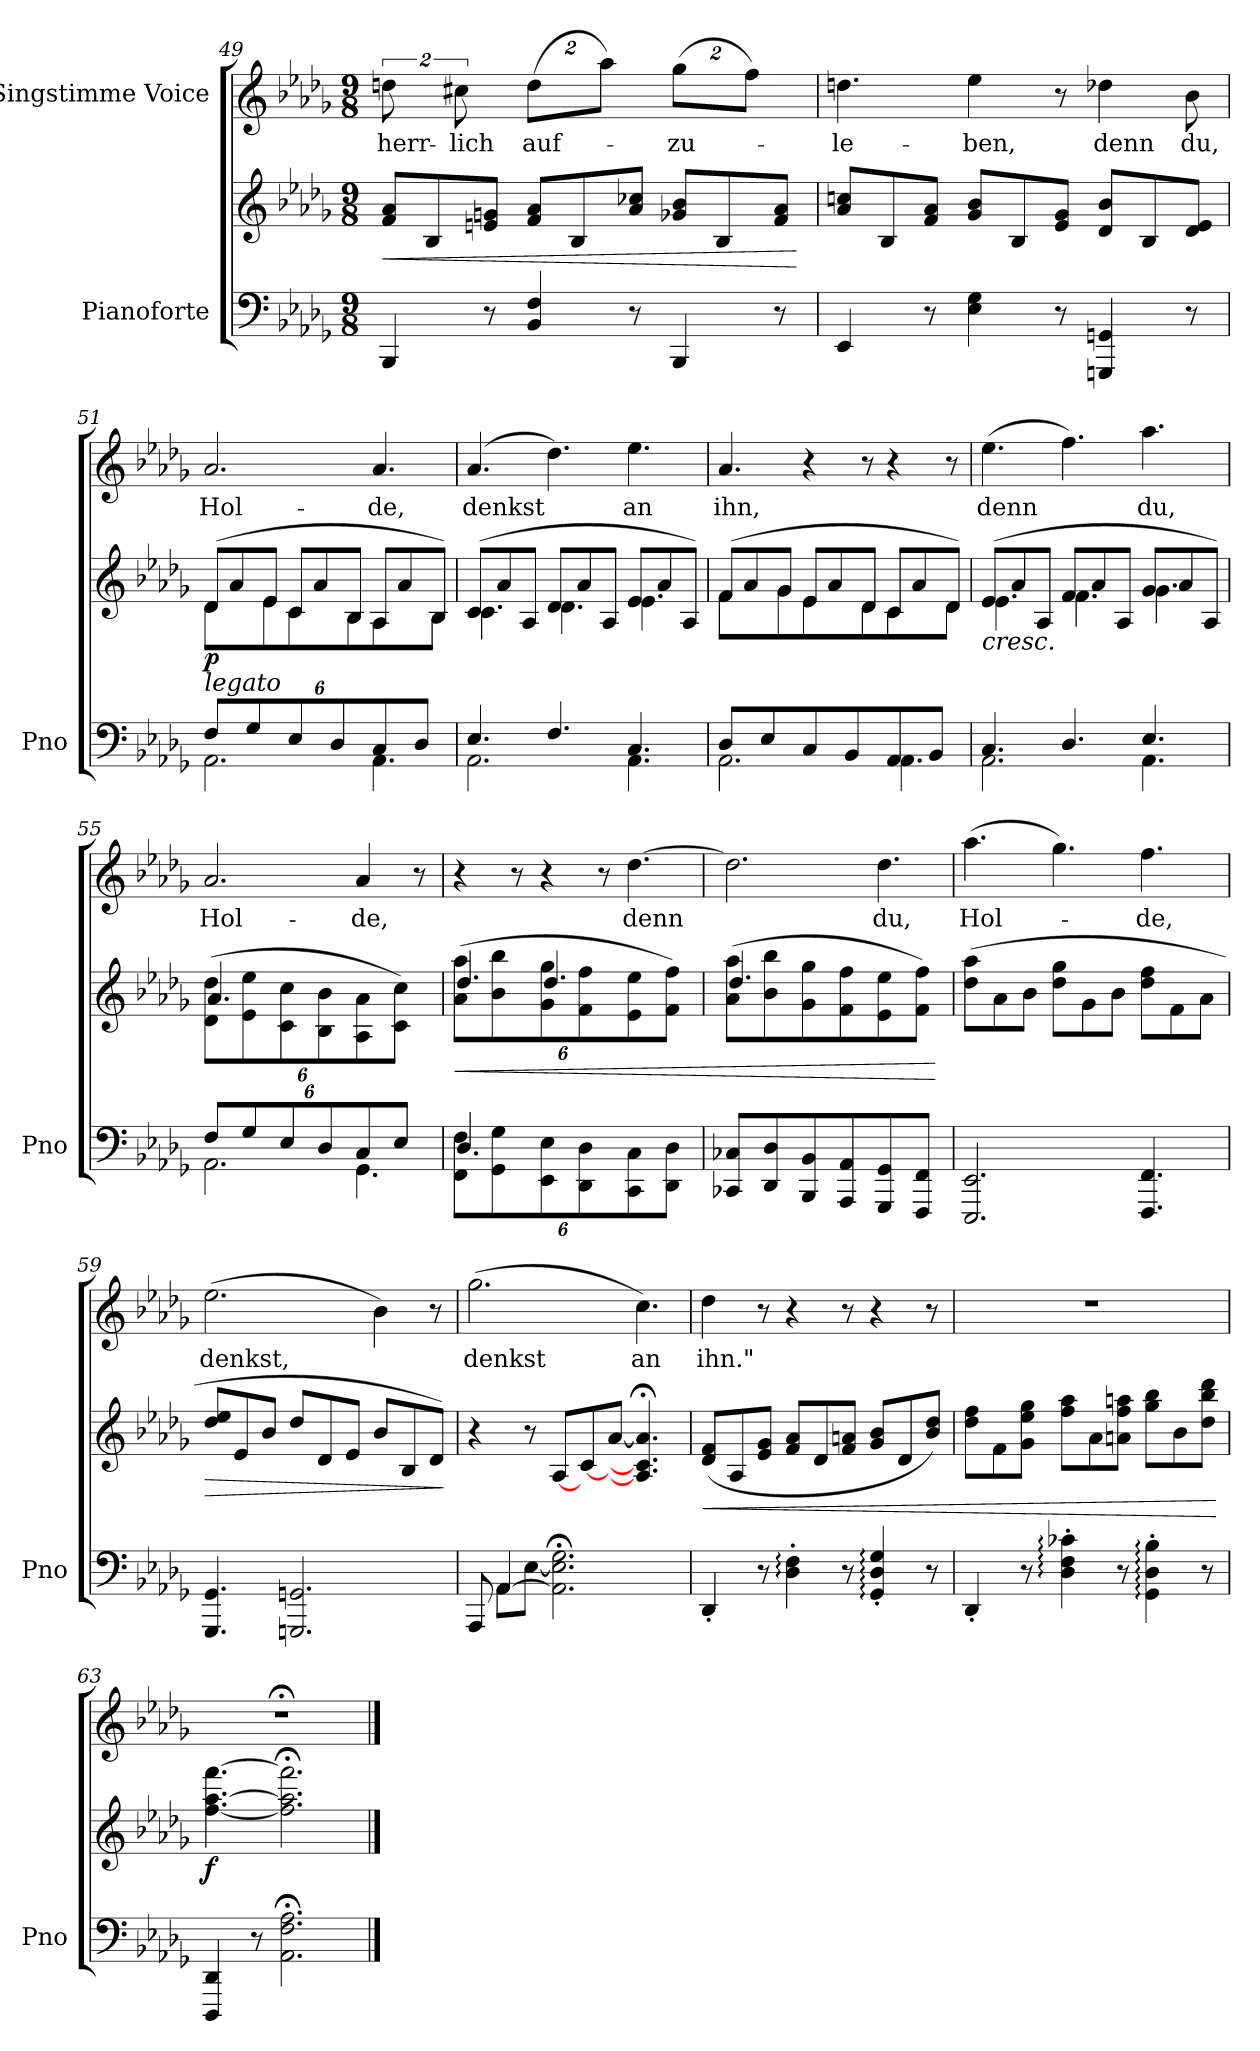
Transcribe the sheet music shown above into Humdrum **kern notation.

**kern	**kern	**dynam	**kern	**text
*part2	*part2	*part2	*part1	*part1
*staff3	*staff2	*staff2/3	*staff1	*staff1
*I"Pianoforte	*	*	*I"Singstimme Voice	*
*I'Pno	*	*	*	*
*clefF4	*clefG2	*	*clefG2	*
*k[b-e-a-d-g-]	*k[b-e-a-d-g-]	*	*k[b-e-a-d-g-]	*
*M9/8	*M9/8	*	*M9/8	*
=49	=49	=49	=49	=49
!	!	!LO:HP:b	!	!
4BBB-/	8f/ 8a-/L	<	16%3ddn\	herr-
.	8B-/	.	.	.
.	.	.	16%3cc#X\	-lich
8r	8en/ 8gn/J	.	.	.
4BB-/ 4F/	8f/ 8a-/L	.	(16%3dd\L	auf-
.	8B-/	.	.	.
.	.	.	16%3aa-\J)	.
8r	8a-/ 8cc-X/J	.	.	.
4BBB-/	8g-X/ 8b-/L	.	(16%3gg-\L	-zu-
.	8B-/	.	.	.
.	.	.	16%3ff\J)	.
8r	8f/ 8a-/J	.	.	.
.	.	[	.	.
=50	=50	=50	=50	=50
4EE-/	8a-/ 8ccn/L	.	4.ddn\	-le-
.	8B-/	.	.	.
8r	8f/ 8a-/J	.	.	.
4E-\ 4G-\	8g-/ 8b-/L	.	4ee-\	-ben,
.	8B-/	.	.	.
8r	8e-/ 8g-/J	.	8r	.
4GGGn/ 4GGn/	8d-/ 8b-/L	.	4dd-X\	denn
.	8B-/	.	.	.
8r	8d-/ 8e-/J	.	8b-\	du,
=51	=51	=51	=51	=51
*^	*^	*	*	*
!LO:TX:i:t=legato	!	!	!	!	!	!
!	!	!	!	!LO:DY:b	!	!
16%3F/L	2.AA-\	(8d-/L	8d-\L	p	2.a-/	Hol-
.	.	8a-/	8ryy	.	.	.
16%3G-/	.	.	.	.	.	.
.	.	8e-/J	8e-\	.	.	.
16%3E-/	.	8c/L	8c\	.	.	.
.	.	8a-/	8ryy	.	.	.
16%3D-/	.	.	.	.	.	.
.	.	8B-/J	8B-\	.	.	.
16%3C/	4.AA-\	8A-/L	8A-\	.	4.a-/	-de,
.	.	8a-/	8ryy	.	.	.
16%3D-/J	.	.	.	.	.	.
.	.	8B-/J)	8B-\J	.	.	.
=52	=52	=52	=52	=52	=52	=52
!	!	!LO:N:head=solid	!	!	!	!
4.E-/	2.AA-\	(8c/L	4.c\	.	(4.a-/	denkst
.	.	8a-/	.	.	.	.
.	.	8A-/J	.	.	.	.
!	!	!LO:N:head=solid	!	!	!	!
4.F/	.	8d-/L	4.d-\	.	4.dd-\)	.
.	.	8a-/	.	.	.	.
.	.	8A-/J	.	.	.	.
!	!	!LO:N:head=solid	!	!	!	!
4.C/	4.AA-\	8e-/L	4.e-\	.	4.ee-\	an
.	.	8a-/	.	.	.	.
.	.	8A-/J)	.	.	.	.
=53	=53	=53	=53	=53	=53	=53
*Xtuplet	*	*	*	*	*	*
16%3D-/L	2.AA-\	(8f/L	8f\L	.	4.a-/	ihn,
.	.	8a-/	8ryy	.	.	.
16%3E-/	.	.	.	.	.	.
.	.	8g-/J	8g-\	.	.	.
16%3C/	.	8e-/L	8e-\	.	4r	.
.	.	8a-/	8ryy	.	.	.
16%3BB-/	.	.	.	.	.	.
.	.	8d-/J	8d-\	.	8r	.
!LO:N:head=solid	!	!	!	!	!	!
16%3AA-/	4.AA-\	8c/L	8c\	.	4r	.
.	.	8a-/	8ryy	.	.	.
16%3BB-/J	.	.	.	.	.	.
.	.	8d-/J)	8d-\J	.	8r	.
=54	=54	=54	=54	=54	=54	=54
!	!	!LO:TX:b:i:t=cresc.	!	!	!	!
!	!	!LO:N:head=solid	!	!	!	!
4.C/	2.AA-\	(8e-/L	4.e-\	.	(4.ee-\	denn
.	.	8a-/	.	.	.	.
.	.	8A-/J	.	.	.	.
!	!	!LO:N:head=solid	!	!	!	!
4.D-/	.	8f/L	4.f\	.	4.ff\)	.
.	.	8a-/	.	.	.	.
.	.	8A-/J	.	.	.	.
!	!	!LO:N:head=solid	!	!	!	!
4.E-/	4.AA-\	8g-/L	4.g-\	.	4.aa-\	du,
.	.	8a-/	.	.	.	.
.	.	8A-/J)	.	.	.	.
=55	=55	=55	=55	=55	=55	=55
*tuplet	*	*	*	*	*	*
16%3F/L	2.AA-\	(>16%3d-\ 16%3dd-\L	4.a-/	.	2.a-/	Hol-
16%3G-/	.	16%3e-\ 16%3ee-\	.	.	.	.
16%3E-/	.	16%3c\ 16%3cc\	2.ryy	.	.	.
16%3D-/	.	16%3B-\ 16%3b-\	.	.	.	.
16%3C/	4.GG-\	16%3A-\ 16%3a-\	.	.	4a-/	-de,
16%3E-/J	.	16%3c\ 16%3cc\J)	.	.	.	.
.	.	.	.	.	8r	.
=56	=56	=56	=56	=56	=56	=56
!	!	!	!	!LO:HP:b	!	!
16%3FF\ 16%3F\L	4.D-/	(>16%3a-\ 16%3aa-\L	4.dd-/	<	4r	.
16%3GG-\ 16%3G-\	.	16%3b-\ 16%3bb-\	.	.	.	.
.	.	.	.	.	8r	.
16%3EE-\ 16%3E-\	2.ryy	16%3g-\ 16%3gg-\	4.dd-/	.	4r	.
16%3DD-\ 16%3D-\	.	16%3f\ 16%3ff\	.	.	.	.
.	.	.	.	.	8r	.
16%3CC\ 16%3C\	.	16%3e-\ 16%3ee-\	4.ryy	.	[4.dd-\	denn
16%3DD-\ 16%3D-\J	.	16%3f\ 16%3ff\J)	.	.	.	.
*v	*v	*	*	*	*	*
=57	=57	=57	=57	=57	=57
*Xtuplet	*Xtuplet	*	*	*	*
16%3CC-X/ 16%3C-X/L	(>16%3a-\ 16%3aa-\L	4.dd-/	.	2.dd-\]	.
16%3DD-/ 16%3D-/	16%3b-\ 16%3bb-\	.	.	.	.
16%3BBB-/ 16%3BB-/	16%3g-\ 16%3gg-\	2.ryy	.	.	.
16%3AAA-/ 16%3AA-/	16%3f\ 16%3ff\	.	.	.	.
16%3GGG-/ 16%3GG-/	16%3e-\ 16%3ee-\	.	.	4.dd-\	du,
16%3FFF/ 16%3FF/J	16%3f\ 16%3ff\J)	.	.	.	.
*	*v	*v	*	*	*
.	.	[	.	.
=58	=58	=58	=58	=58
2.EEE-/ 2.EE-/	(8dd-\ 8aa-\L	.	(4.aa-\	Hol-
.	8a-\	.	.	.
.	8b-\J	.	.	.
.	8dd-\ 8gg-\L	.	4.gg-\)	.
.	8g-\	.	.	.
.	8b-\J	.	.	.
4.FFF/ 4.FF/	8dd-\ 8ff\L	.	4.ff\	-de,
.	8f\	.	.	.
.	8a-\J	.	.	.
=59	=59	=59	=59	=59
!	!	!LO:HP:b	!	!
4.GGG-/ 4.GG-/	8dd-/ 8ee-/L	>	(2.ee-\	denkst,
.	8e-/	.	.	.
.	8b-/J	.	.	.
2.GGGn/ 2.GGn/	8dd-/L	.	.	.
.	8d-/	.	.	.
.	8e-/J	.	.	.
.	8b-/L	.	4b-\)	.
.	8B-/	.	.	.
.	8d-/J)	.	8r	.
.	.	]	.	.
=60	=60	=60	=60	=60
*^	*	*	*	*
8AAA-/	8ryy	4r	.	(2.gg-\	denkst
[<4AA-/	8AA-\L	.	.	.	.
.	[8E-\J	8r	.	.	.
2.AA-\];< 2.E-\];< 2.G-\;<	2.ryy	[8A-/L	.	.	.
.	.	[8c/	.	.	.
.	.	[8a-/J	.	.	.
.	.	4.A-/];< 4.c/];< 4.a-/];<	.	4.cc\)	an
*v	*v	*	*	*	*
=61	=61	=61	=61	=61
!	!	!LO:HP:b	!	!
4DD-'/	(8d-/ 8f/L	<	4dd-\	ihn."
.	8A-/	.	.	.
8r	8e-/ 8g-/J	.	8r	.
4D-\::' 4F\::'	8f/ 8a-/L	.	4r	.
.	8d-/	.	.	.
8r	8f/ 8an/J	.	8r	.
4GG-/::' 4D-/::' 4G-/::'	8g-/ 8b-/L	.	4r	.
.	8d-/	.	.	.
8r	8b-/ 8dd-/J)	.	8r	.
=62	=62	=62	=62	=62
4DD-'/	8dd-\ 8ff\L	.	8%9r	.
.	8f\	.	.	.
8r	8g-\ 8ee-\ 8gg-\J	.	.	.
4D-\::' 4F\::' 4c-X\::'	8ff\ 8aa-\L	.	.	.
.	8a-\	.	.	.
8r	8an\ 8ff\ 8aan\J	.	.	.
4GG-\::' 4D-\::' 4B-\::'	8gg-\ 8bb-\L	.	.	.
.	8b-\	.	.	.
8r	8dd-\ 8bb-\ 8ddd-\J	.	.	.
.	.	[	.	.
=63	=63	=63	=63	=63
!	!	!LO:DY:b	!	!
4DDD-/ 4DD-/	[4.ff\ [4.aa-\ [4.fff\	f	8%9r;<	.
8r	.	.	.	.
2.AA-\;< 2.F\;< 2.A-\;<	2.ff\];< 2.aa-\];< 2.fff\];<	.	.	.
==	==	==	==	==
*-	*-	*-	*-	*-
